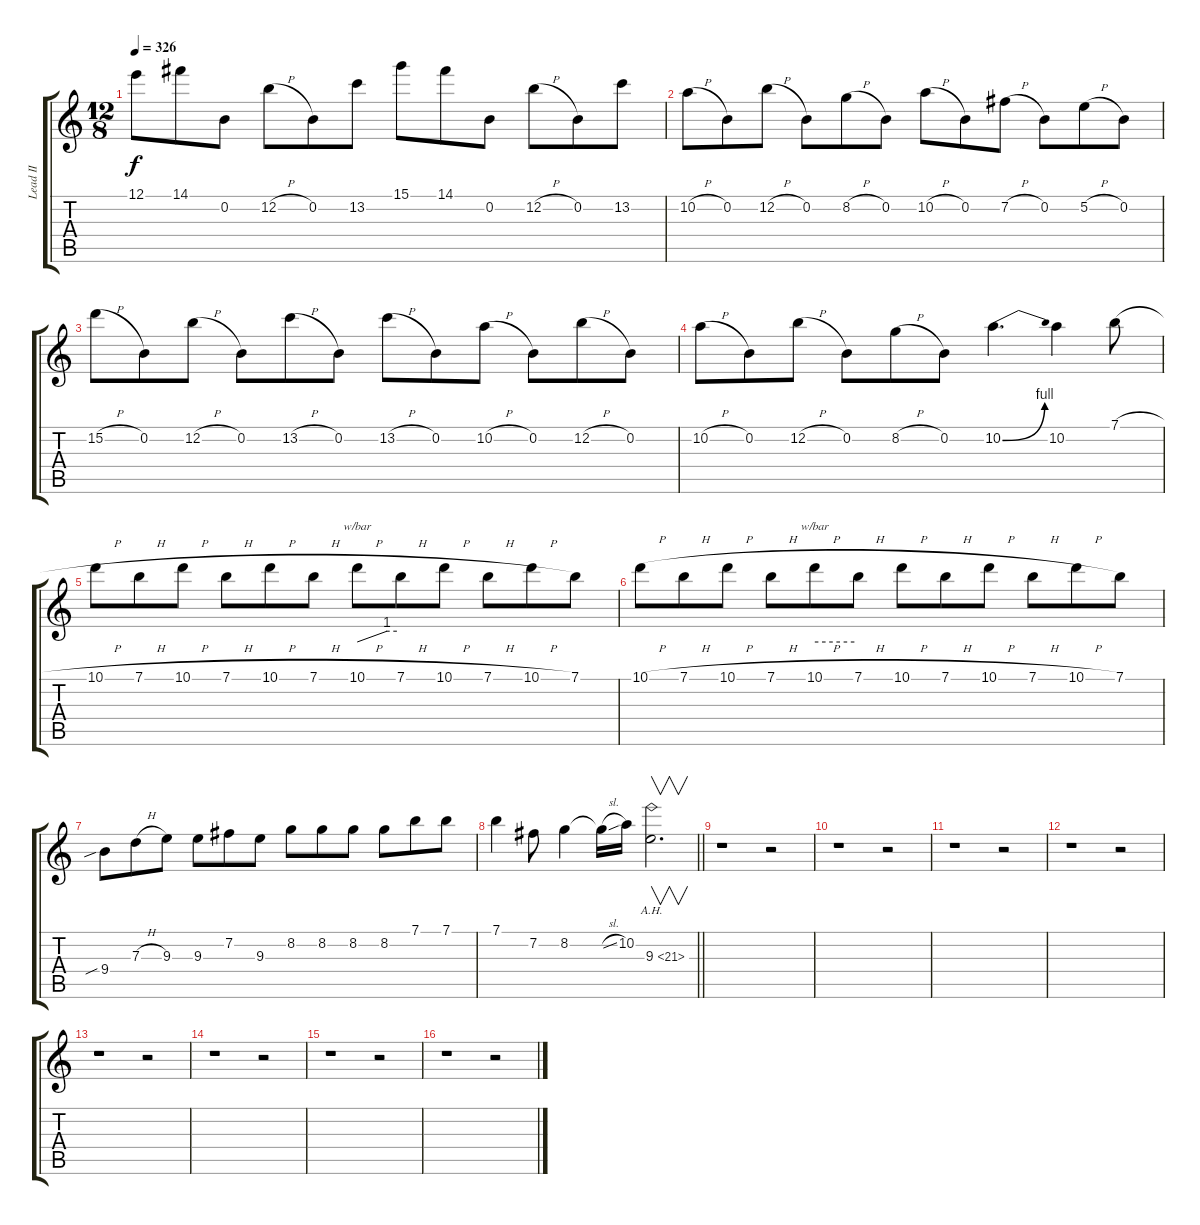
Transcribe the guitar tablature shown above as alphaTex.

\track ("Lead II" "Lead II") {instrument overdrivenguitar}
\staff {score tabs}
\tuning (E4 B3 G3 D3 A2 E2) {hide}
\ts (12 8)
\tempo 326
\clef g2
\ks c
12.1.8{dy f} 14.1.8 0.2.8 12.2{h}.8 0.2.8 13.2.8 15.1.8 14.1.8 0.2.8 12.2{h}.8 0.2.8 13.2.8 |
10.2{h}.8 0.2.8 12.2{h}.8 0.2.8 8.2{h}.8 0.2.8 10.2{h}.8 0.2.8 7.2{h}.8 0.2.8 5.2{h}.8 0.2.8 |
15.2{h}.8 0.2.8 12.2{h}.8 0.2.8 13.2{h}.8 0.2.8 13.2{h}.8 0.2.8 10.2{h}.8 0.2.8 12.2{h}.8 0.2.8 |
10.2{h}.8 0.2.8 12.2{h}.8 0.2.8 8.2{h}.8 0.2.8 10.2{be (bend 0 0 60 4)}.4{d} 10.2.4 7.1{h}.8 |
10.1{h}.8 7.1{h}.8 10.1{h}.8 7.1{h}.8 10.1{h}.8 7.1{h}.8 10.1{h}.8{tbe (custom default 0 0 45 4 60 4)} 7.1{h}.8 10.1{h}.8 7.1{h}.8 10.1{h}.8 7.1.8 |
10.1{h}.8 7.1{h}.8 10.1{h}.8 7.1{h}.8 10.1{h}.8{tbe (hold default 0 0 60 0)} 7.1{h}.8 10.1{h}.8 7.1{h}.8 10.1{h}.8 7.1{h}.8 10.1{h}.8 7.1.8 |
9.4{sib}.8 7.3{h}.8 9.3.8 9.3.8 7.2.8 9.3.8 8.2.8 8.2.8 8.2.8 8.2.8 7.1.8 7.1.8 |
\barLineRight lightlight
7.1.4 7.2.8 8.2.4 8.2{sl t}.16 10.2.16 9.3{ah 12}.2{v d} |
r.1 r.2 |
r.1 r.2 |
r.1 r.2 |
r.1 r.2 |
r.1 r.2 |
r.1 r.2 |
r.1 r.2 |
r.1 r.2
